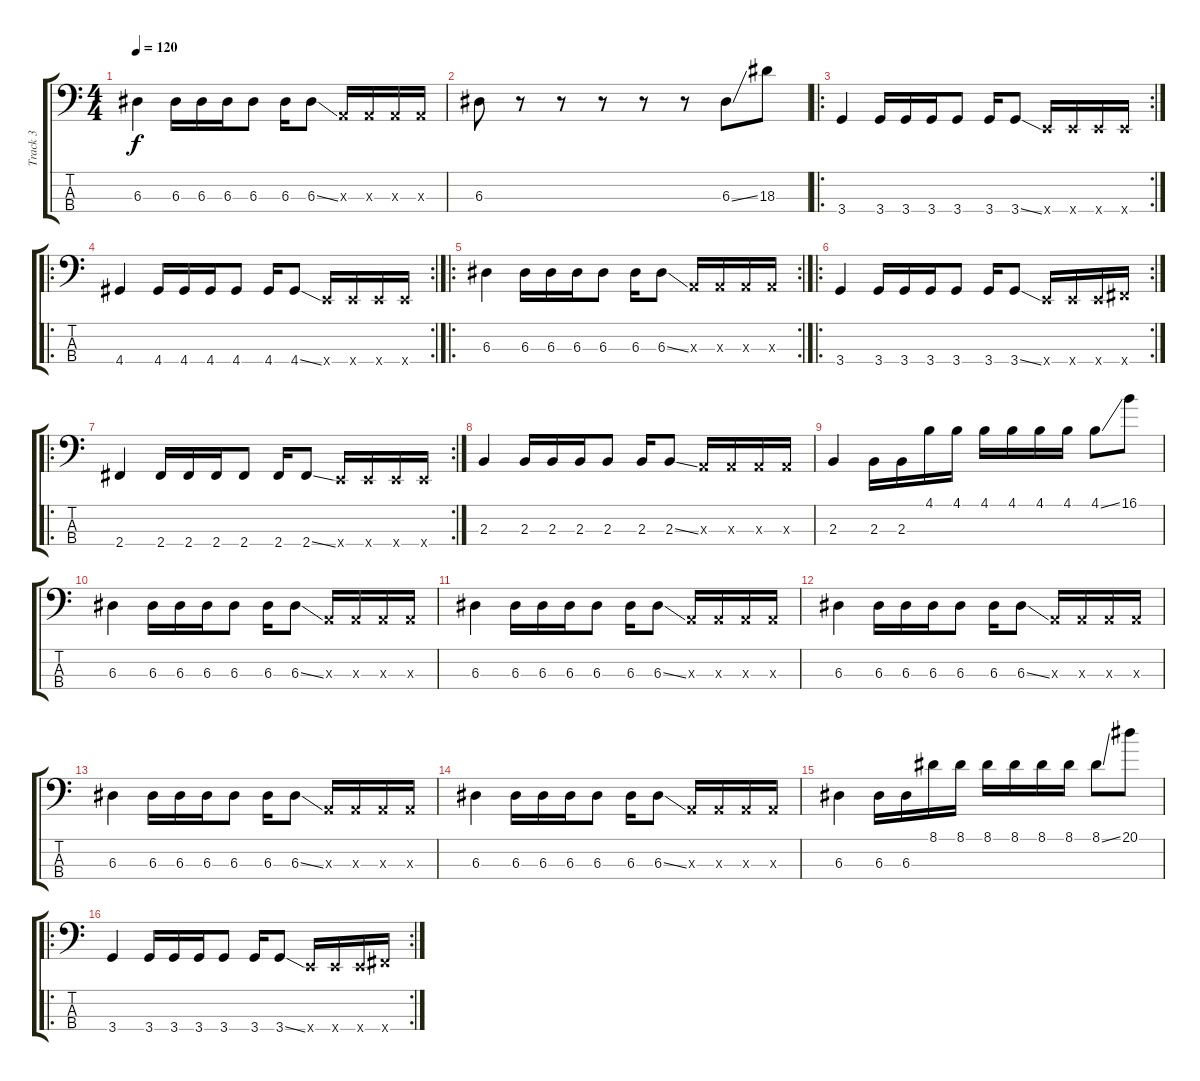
\track ("Track 3" "Track 3") {instrument electricbassfinger}
\staff {score tabs}
\tuning (G2 D2 A1 E1) {hide}
\ts (4 4)
\tempo 120
\clef f4
\ks c
6.3.4{dy f} 6.3.16 6.3.16 6.3.16 6.3.8 6.3.16 6.3{ss}.8 0.3{x}.16 0.3{x}.16 0.3{x}.16 0.3{x}.16 |
6.3.8 r.8 r.8 r.8 r.8 r.8 6.3{ss}.8 18.3.8 |
\ro
\rc 2
3.4.4 3.4.16 3.4.16 3.4.16 3.4.8 3.4.16 3.4{ss}.8 0.4{x}.16 0.4{x}.16 0.4{x}.16 0.4{x}.16 |
\ro
\rc 2
4.4.4 4.4.16 4.4.16 4.4.16 4.4.8 4.4.16 4.4{ss}.8 0.4{x}.16 0.4{x}.16 0.4{x}.16 0.4{x}.16 |
\ro
\rc 2
6.3.4 6.3.16 6.3.16 6.3.16 6.3.8 6.3.16 6.3{ss}.8 0.3{x}.16 0.3{x}.16 0.3{x}.16 0.3{x}.16 |
\ro
\rc 2
3.4.4 3.4.16 3.4.16 3.4.16 3.4.8 3.4.16 3.4{ss}.8 0.4{x}.16 0.4{x}.16 0.4{x}.16 2.4{x}.16 |
\ro
\rc 2
2.4.4 2.4.16 2.4.16 2.4.16 2.4.8 2.4.16 2.4{ss}.8 0.4{x}.16 0.4{x}.16 0.4{x}.16 0.4{x}.16 |
2.3.4 2.3.16 2.3.16 2.3.16 2.3.8 2.3.16 2.3{ss}.8 0.3{x}.16 0.3{x}.16 0.3{x}.16 0.3{x}.16 |
2.3.4 2.3.16 2.3.16 4.1.16 4.1.16 4.1.16 4.1.16 4.1.16 4.1.16 4.1{ss}.8 16.1.8 |
6.3.4 6.3.16 6.3.16 6.3.16 6.3.8 6.3.16 6.3{ss}.8 0.3{x}.16 0.3{x}.16 0.3{x}.16 0.3{x}.16 |
6.3.4 6.3.16 6.3.16 6.3.16 6.3.8 6.3.16 6.3{ss}.8 0.3{x}.16 0.3{x}.16 0.3{x}.16 0.3{x}.16 |
6.3.4 6.3.16 6.3.16 6.3.16 6.3.8 6.3.16 6.3{ss}.8 0.3{x}.16 0.3{x}.16 0.3{x}.16 0.3{x}.16 |
6.3.4 6.3.16 6.3.16 6.3.16 6.3.8 6.3.16 6.3{ss}.8 0.3{x}.16 0.3{x}.16 0.3{x}.16 0.3{x}.16 |
6.3.4 6.3.16 6.3.16 6.3.16 6.3.8 6.3.16 6.3{ss}.8 0.3{x}.16 0.3{x}.16 0.3{x}.16 0.3{x}.16 |
6.3.4 6.3.16 6.3.16 8.1.16 8.1.16 8.1.16 8.1.16 8.1.16 8.1.16 8.1{ss}.8 20.1.8 |
\ro
\rc 2
3.4.4 3.4.16 3.4.16 3.4.16 3.4.8 3.4.16 3.4{ss}.8 0.4{x}.16 0.4{x}.16 0.4{x}.16 2.4{x}.16
